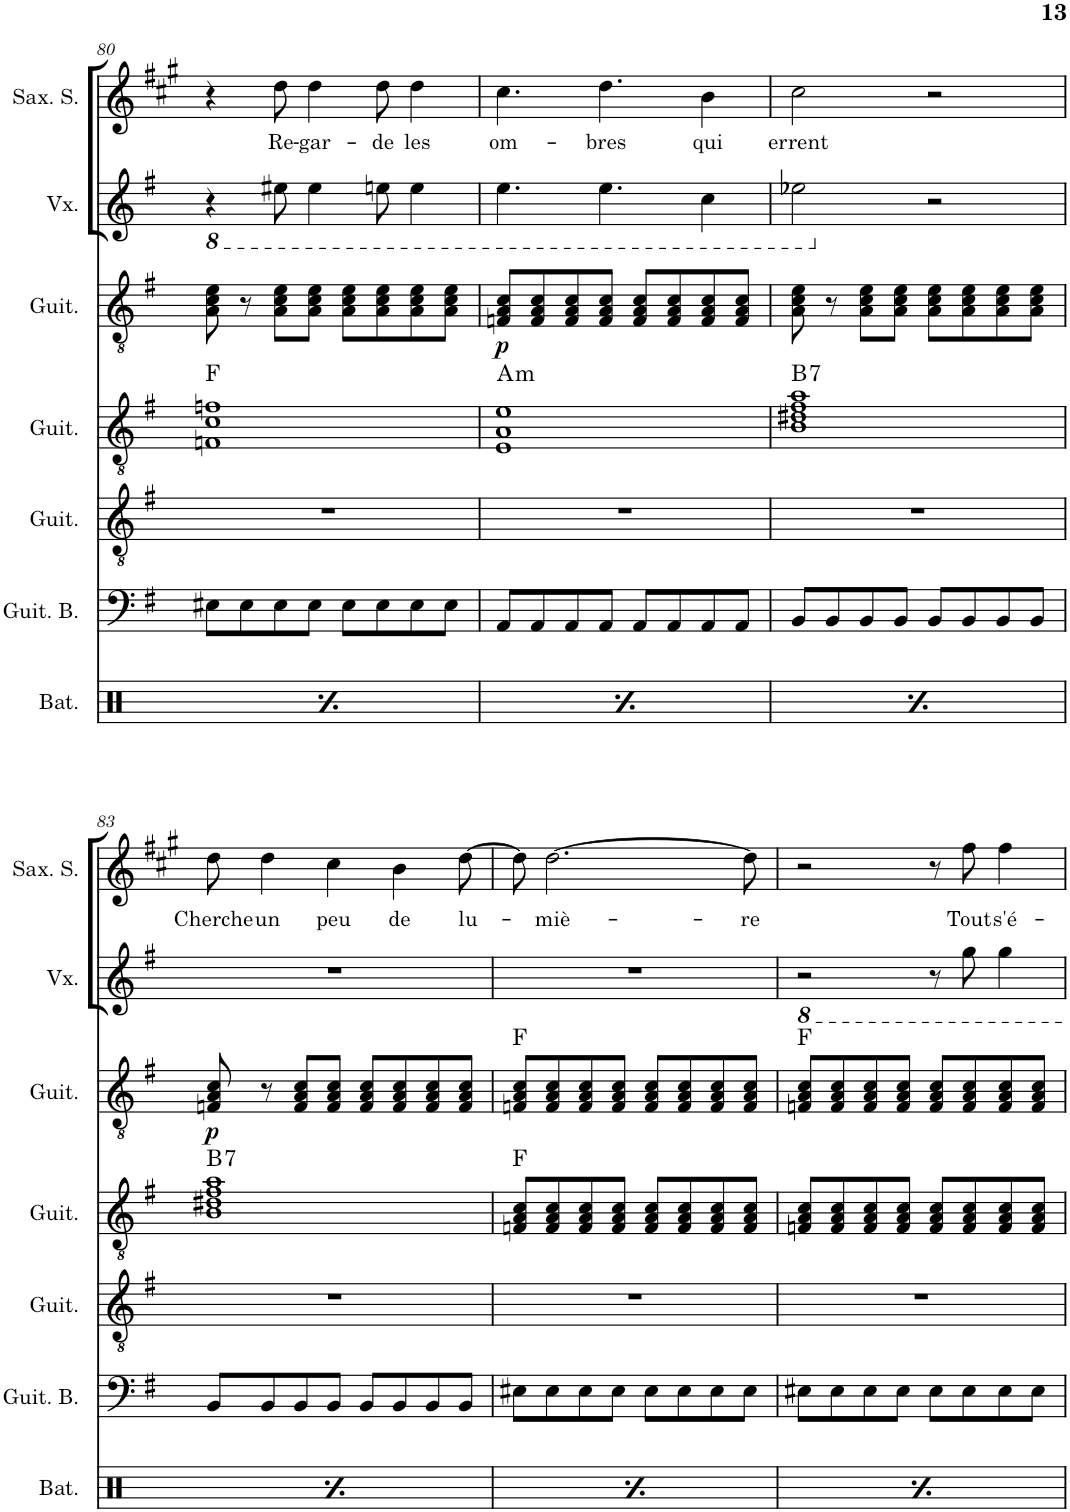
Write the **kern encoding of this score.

**kern	**kern	**kern	**kern	**kern	**dynam	**harte	**kern	**kern	**text
*part7	*part6	*part5	*part4	*part3	*part3	*part3	*part2	*part1	*part1
*staff7	*staff6	*staff5	*staff4	*staff3	*staff3	*	*staff2	*staff1	*staff1
*I"Batterie	*I"Guitare Basse	*I"Guitare Acoustique	*I"Guitare Acoustique	*I"Guitare Acoustique	*	*	*I"Voix	*I"Saxophone Soprano	*
*I'Bat.	*I'Guit. B.	*I'Guit.	*I'Guit.	*I'Guit.	*	*	*I'Vx.	*I'Sax. S.	*
!!LO:PB:g=z
*clefX	*clefF4	*clefGv2	*clefGv2	*clefGv2	*	*	*clefG2	*clefG2	*
*	*Trd7c12	*	*	*	*	*	*	*Trd1c2	*
*k[]	*k[f#]	*k[f#]	*k[f#]	*k[f#]	*	*	*k[f#]	*k[f#c#g#]	*
*M4/4	*M4/4	*M4/4	*M4/4	*M4/4	*	*	*M4/4	*M4/4	*
=80	=80	=80	=80	=80	=80	=80	=80	=80	=80
*^	*	*	*	*	*	*	*	*	*
*	*	*	*	*	*	*	*	*8ba	*	*
4r	8Rf\	8E#X\L	1r	1Fn 1c 1fn	8A\ 8c\ 8e\	.	.	4r	4r	.
.	8r	8E#\	.	.	8r	.	.	.	.	.
!	!	!	!	!	!	!	!	!	!	!LO:LY:b
4Rcc/	4r	8E#\	.	.	8A\ 8c\ 8e\L	.	.	8e#X\	8dd\	Re-
!	!	!	!	!	!	!	!	!	!	!LO:LY:b
.	.	8E#\J	.	.	8A\ 8c\ 8e\J	.	.	4e#\	4dd\	-gar-
4r	8Rf\	8E#\L	.	.	8A\ 8c\ 8e\L	.	.	.	.	.
!	!	!	!	!	!	!	!	!	!	!LO:LY:b
.	8r	8E#\	.	.	8A\ 8c\ 8e\	.	.	8en\	8dd\	-de
!	!	!	!	!	!	!	!	!	!	!LO:LY:b
4Rcc/	4r	8E#\	.	.	8A\ 8c\ 8e\	.	.	4e\	4dd\	les
.	.	8E#\J	.	.	8A\ 8c\ 8e\J	.	.	.	.	.
=81	=81	=81	=81	=81	=81	=81	=81	=81	=81	=81
!	!	!	!	!	!	!LO:DY:b	!	!	!	!LO:LY:b
4r	8Rf\	8AA/L	1r	1E 1A 1e	8Fn/ 8A/ 8c/L	p	.	4.e\	4.cc#\	om-
.	8r	8AA/	.	.	8F/ 8A/ 8c/	.	.	.	.	.
4Rcc/	4r	8AA/	.	.	8F/ 8A/ 8c/	.	.	.	.	.
!	!	!	!	!	!	!	!	!	!	!LO:LY:b
.	.	8AA/J	.	.	8F/ 8A/ 8c/J	.	.	4.e\	4.dd\	-bres
4r	8Rf\	8AA/L	.	.	8F/ 8A/ 8c/L	.	.	.	.	.
.	8r	8AA/	.	.	8F/ 8A/ 8c/	.	.	.	.	.
!	!	!	!	!	!	!	!	!	!	!LO:LY:b
4Rcc/	4r	8AA/	.	.	8F/ 8A/ 8c/	.	.	4c\	4b\	qui
.	.	8AA/J	.	.	8F/ 8A/ 8c/J	.	.	.	.	.
=82	=82	=82	=82	=82	=82	=82	=82	=82	=82	=82
!	!	!	!	!	!	!	!	!	!	!LO:LY:b
4r	8Rf\	8BB/L	1r	1B 1d#X 1f# 1a	8A\ 8c\ 8e\	.	.	2e-X\	2cc#\	errent
.	8r	8BB/	.	.	8r	.	.	.	.	.
4Rcc/	4r	8BB/	.	.	8A\ 8c\ 8e\L	.	.	.	.	.
.	.	8BB/J	.	.	8A\ 8c\ 8e\J	.	.	.	.	.
*	*	*	*	*	*	*	*	*X8ba	*	*
4r	8Rf\	8BB/L	.	.	8A\ 8c\ 8e\L	.	.	2r	2r	.
.	8r	8BB/	.	.	8A\ 8c\ 8e\	.	.	.	.	.
4Rcc/	4r	8BB/	.	.	8A\ 8c\ 8e\	.	.	.	.	.
.	.	8BB/J	.	.	8A\ 8c\ 8e\J	.	.	.	.	.
!!LO:LB:g=z
=83	=83	=83	=83	=83	=83	=83	=83	=83	=83	=83
!	!	!	!	!	!	!LO:DY:b	!	!	!	!LO:LY:b
4r	8Rf\	8BB/L	1r	1B 1d#X 1f# 1a	8Fn/ 8A/ 8c/	p	.	1r	8dd\	Cherche
!	!	!	!	!	!	!	!	!	!	!LO:LY:b
.	8r	8BB/	.	.	8r	.	.	.	4dd\	un
4Rcc/	4r	8BB/	.	.	8F/ 8A/ 8c/L	.	.	.	.	.
!	!	!	!	!	!	!	!	!	!	!LO:LY:b
.	.	8BB/J	.	.	8F/ 8A/ 8c/J	.	.	.	4cc#\	peu
4r	8Rf\	8BB/L	.	.	8F/ 8A/ 8c/L	.	.	.	.	.
!	!	!	!	!	!	!	!	!	!	!LO:LY:b
.	8r	8BB/	.	.	8F/ 8A/ 8c/	.	.	.	4b\	de
4Rcc/	4r	8BB/	.	.	8F/ 8A/ 8c/	.	.	.	.	.
!	!	!	!	!	!	!	!	!	!	!LO:LY:b
.	.	8BB/J	.	.	8F/ 8A/ 8c/J	.	.	.	[8dd\	lu-
=84	=84	=84	=84	=84	=84	=84	=84	=84	=84	=84
4r	8Rf\	8E#X\L	1r	8Fn/ 8A/ 8c/L	8Fn/ 8A/ 8c/L	.	F:maj	1r	8dd\]	.
!	!	!	!	!	!	!	!	!	!	!LO:LY:b
.	8r	8E#\	.	8F/ 8A/ 8c/	8F/ 8A/ 8c/	.	.	.	[2.dd\	-miè-
4Rcc/	4r	8E#\	.	8F/ 8A/ 8c/	8F/ 8A/ 8c/	.	.	.	.	.
.	.	8E#\J	.	8F/ 8A/ 8c/J	8F/ 8A/ 8c/J	.	.	.	.	.
4r	8Rf\	8E#\L	.	8F/ 8A/ 8c/L	8F/ 8A/ 8c/L	.	.	.	.	.
.	8r	8E#\	.	8F/ 8A/ 8c/	8F/ 8A/ 8c/	.	.	.	.	.
4Rcc/	4r	8E#\	.	8F/ 8A/ 8c/	8F/ 8A/ 8c/	.	.	.	.	.
!	!	!	!	!	!	!	!	!	!	!LO:LY:b
.	.	8E#\J	.	8F/ 8A/ 8c/J	8F/ 8A/ 8c/J	.	.	.	8dd\]	-re
=85	=85	=85	=85	=85	=85	=85	=85	=85	=85	=85
4r	8Rf\	8E#X\L	1r	8Fn/ 8A/ 8c/L	8Fn/ 8A/ 8c/L	.	F:maj	2r	2r	.
.	8r	8E#\	.	8F/ 8A/ 8c/	8F/ 8A/ 8c/	.	.	.	.	.
4Rcc/	4r	8E#\	.	8F/ 8A/ 8c/	8F/ 8A/ 8c/	.	.	.	.	.
.	.	8E#\J	.	8F/ 8A/ 8c/J	8F/ 8A/ 8c/J	.	.	.	.	.
4r	8Rf\	8E#\L	.	8F/ 8A/ 8c/L	8F/ 8A/ 8c/L	.	.	8r	8r	.
!	!	!	!	!	!	!	!	!	!	!LO:LY:b
.	8r	8E#\	.	8F/ 8A/ 8c/	8F/ 8A/ 8c/	.	.	8g\	8ff#\	Tout
!	!	!	!	!	!	!	!	!	!	!LO:LY:b
4Rcc/	4r	8E#\	.	8F/ 8A/ 8c/	8F/ 8A/ 8c/	.	.	4g\	4ff#\	s'é-
.	.	8E#\J	.	8F/ 8A/ 8c/J	8F/ 8A/ 8c/J	.	.	.	.	.
*v	*v	*	*	*	*	*	*	*	*	*
=	=	=	=	=	=	=	=	=	=
*-	*-	*-	*-	*-	*-	*-	*-	*-	*-
